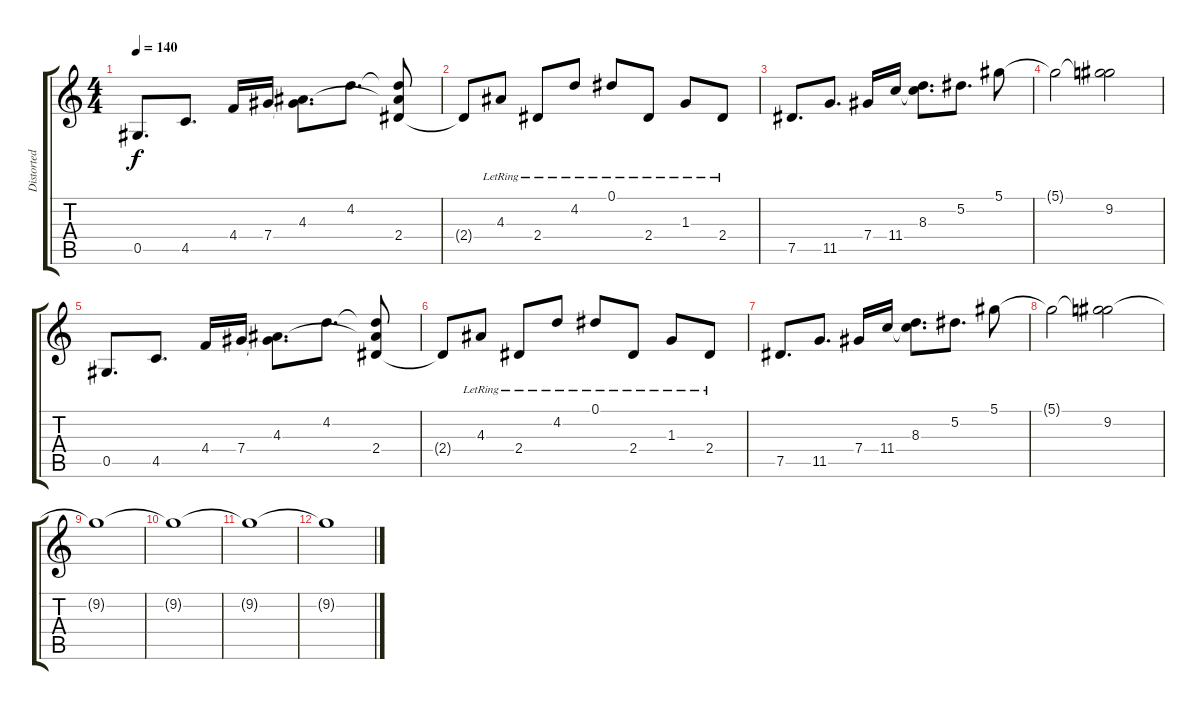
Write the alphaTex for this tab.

\track ("Distorted Rhythm R" "Distorted ") {instrument distortionguitar}
\staff {score tabs}
\tuning (Eb4 Bb3 Gb3 Db3 Ab2 Db2) {hide}
\ts (4 4)
\tempo 140
\clef g2
\ks c
0.5.8{d dy f} 4.5.8{d} 4.4.16 7.4.16 (4.3 7.4{t}).8{d} 4.2.8{d} (4.2{t} 4.3{t} 2.4).8 |
2.4{t}.8 4.3{lr}.8 2.4{lr}.8 4.2{lr}.8 0.1{lr}.8 2.4{lr}.8 1.3{lr}.8 2.4{lr}.8 |
7.5.8{d} 11.5.8{d} 7.4.16 11.4.16 (8.3 11.4{t}).8{d} 5.2.8{d} 5.1.8 |
5.1{t}.2 (5.1{t} 9.2).2 |
0.5.8{d} 4.5.8{d} 4.4.16 7.4.16 (4.3 7.4{t}).8{d} 4.2.8{d} (4.2{t} 4.3{t} 2.4).8 |
2.4{t}.8 4.3{lr}.8 2.4{lr}.8 4.2{lr}.8 0.1{lr}.8 2.4{lr}.8 1.3{lr}.8 2.4{lr}.8 |
7.5.8{d} 11.5.8{d} 7.4.16 11.4.16 (8.3 11.4{t}).8{d} 5.2.8{d} 5.1.8 |
5.1{t}.2 (5.1{t} 9.2).2 |
9.2{t}.1{volume 0} |
9.2{t}.1 |
9.2{t}.1 |
9.2{t}.1
